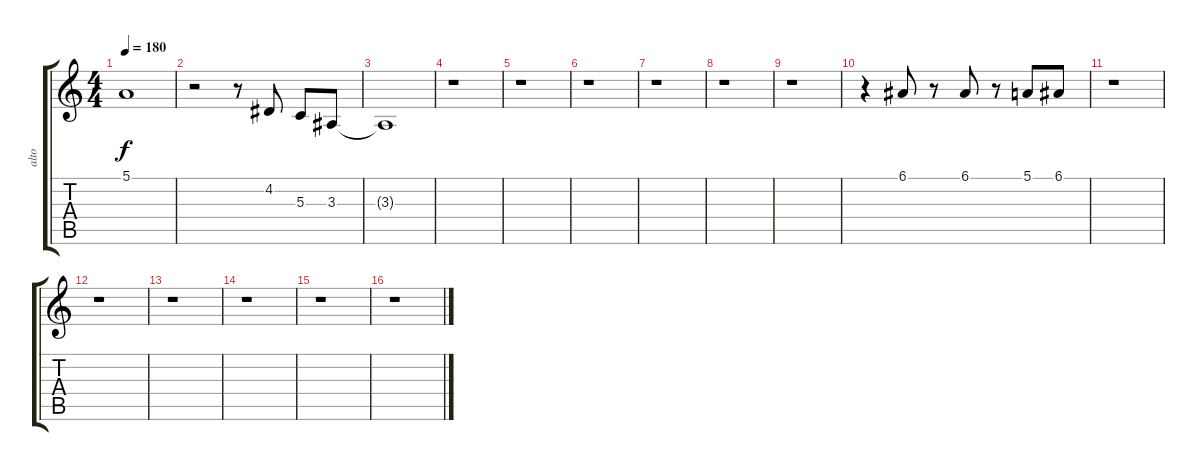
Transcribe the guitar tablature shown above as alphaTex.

\track ("alto" "alto") {instrument altosax}
\staff {score tabs}
\tuning (E4 B3 G3 D3 A2 E2) {hide}
\ts (4 4)
\tempo 180
\clef g2
\ks c
5.1{t}.1{dy f} |
r.2 r.8 4.2.8 5.3.8 3.3.8 |
3.3{t}.1 |
r.1 |
r.1 |
r.1 |
r.1 |
r.1 |
r.1 |
r.4 6.1.8 r.8 6.1.8 r.8 5.1.8 6.1.8 |
r.1 |
r.1 |
r.1 |
r.1 |
r.1 |
r.1
